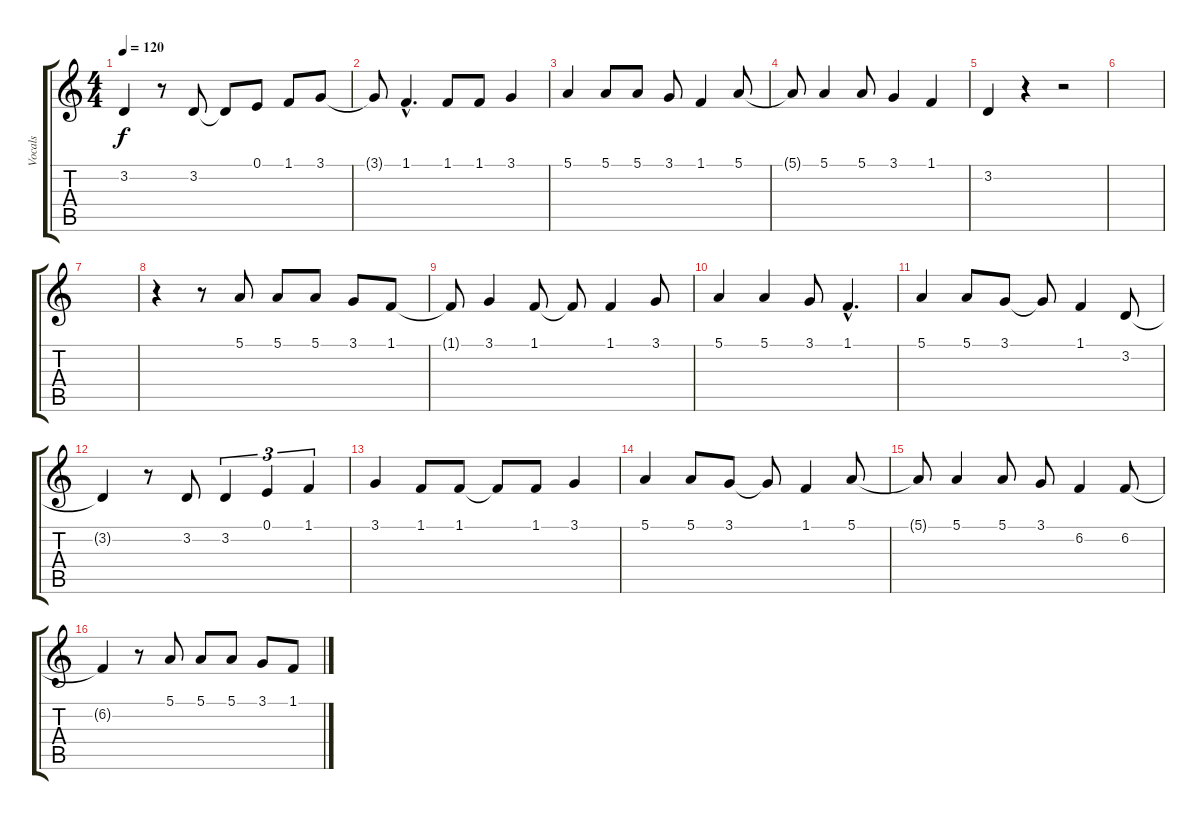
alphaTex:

\track ("Vocals" "Vocals") {instrument voiceoohs}
\staff {score tabs}
\tuning (E4 B3 G3 D3 A2 E2) {hide}
\ts (4 4)
\tempo 120
\clef g2
\ks c
3.2{t}.4{dy f} r.8 3.2.8 3.2{t}.8 0.1.8 1.1.8 3.1.8 |
3.1{t}.8 1.1{hac}.4{d} 1.1.8 1.1.8 3.1.4 |
5.1.4 5.1.8 5.1.8 3.1.8 1.1.4 5.1.8 |
5.1{t}.8 5.1.4 5.1.8 3.1.4 1.1.4 |
3.2.4 r.4 r.2 |
|
|
r.4 r.8 5.1.8 5.1.8 5.1.8 3.1.8 1.1.8 |
1.1{t}.8 3.1.4 1.1.8 1.1{t}.8 1.1.4 3.1.8 |
5.1.4 5.1.4 3.1.8 1.1{hac}.4{d} |
5.1.4 5.1.8 3.1.8 3.1{t}.8 1.1.4 3.2.8 |
3.2{t}.4 r.8 3.2.8 3.2.4{tu (3 2)} 0.1.4{tu (3 2)} 1.1.4{tu (3 2)} |
3.1.4 1.1.8 1.1.8 1.1{t}.8 1.1.8 3.1.4 |
5.1.4 5.1.8 3.1.8 3.1{t}.8 1.1.4 5.1.8 |
5.1{t}.8 5.1.4 5.1.8 3.1.8 6.2.4 6.2.8 |
6.2{t}.4 r.8 5.1.8 5.1.8 5.1.8 3.1.8 1.1.8
